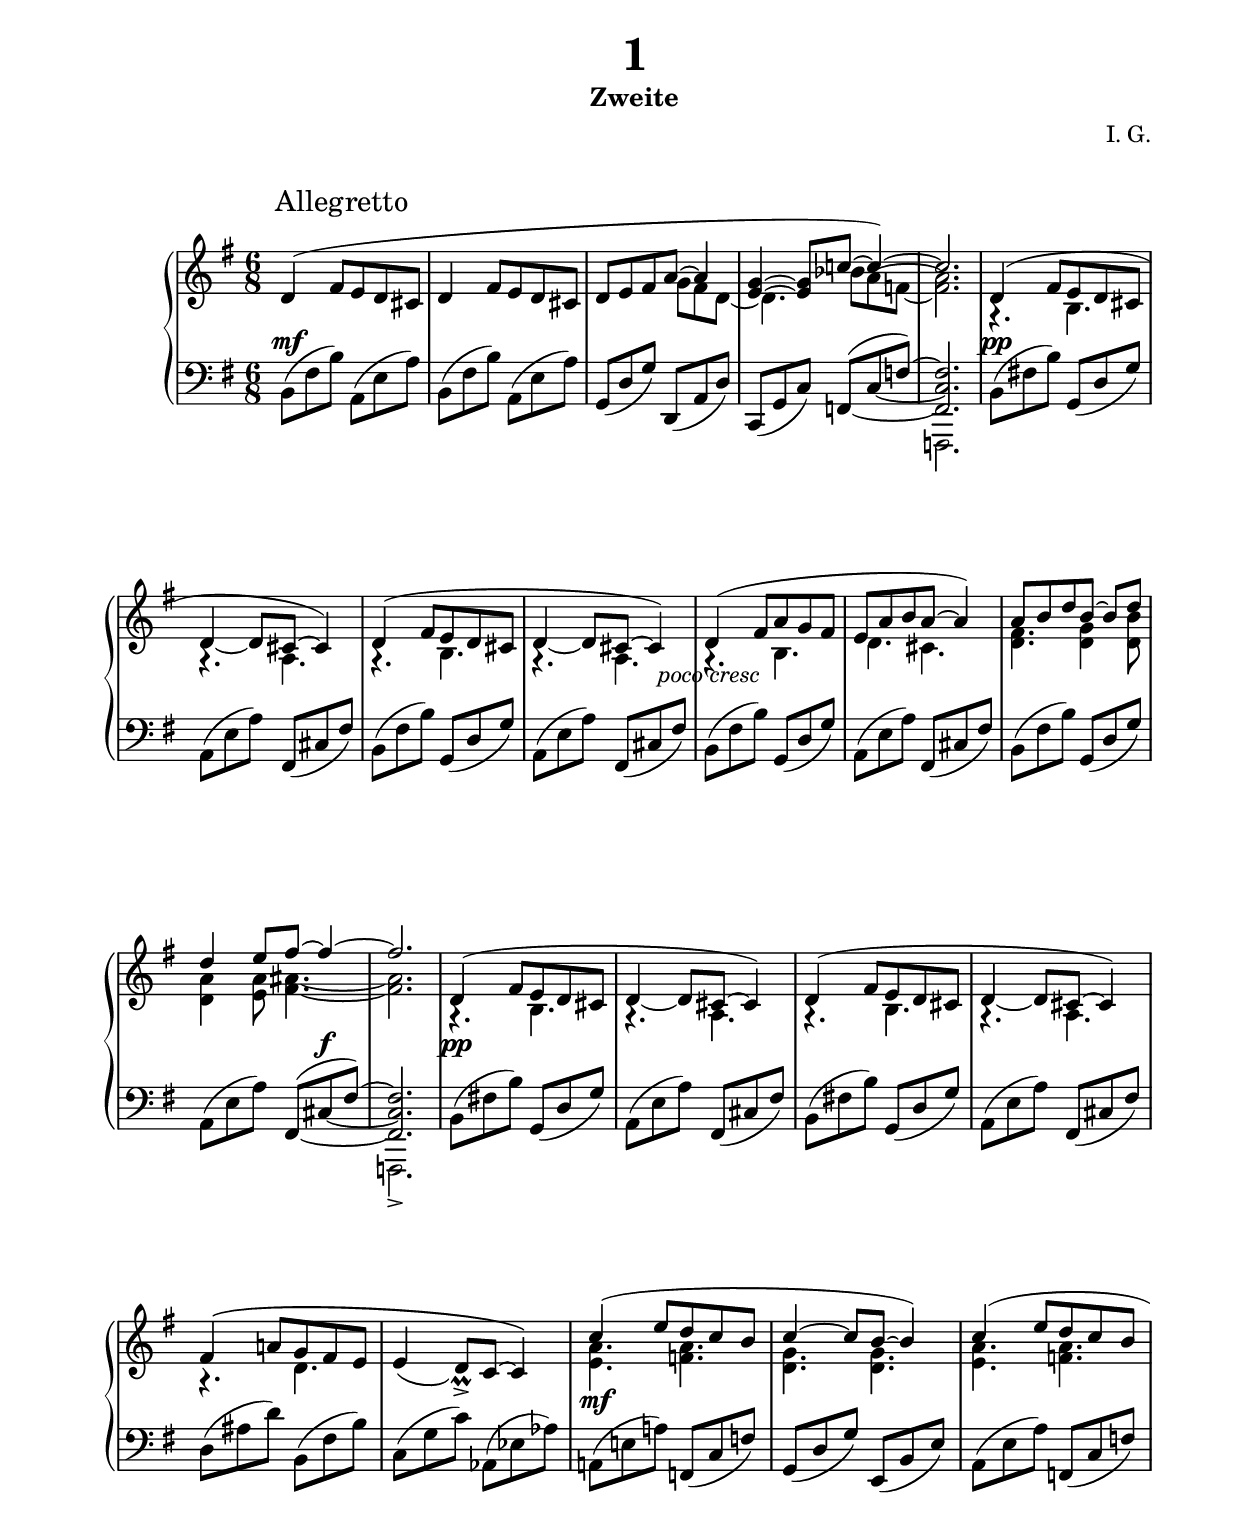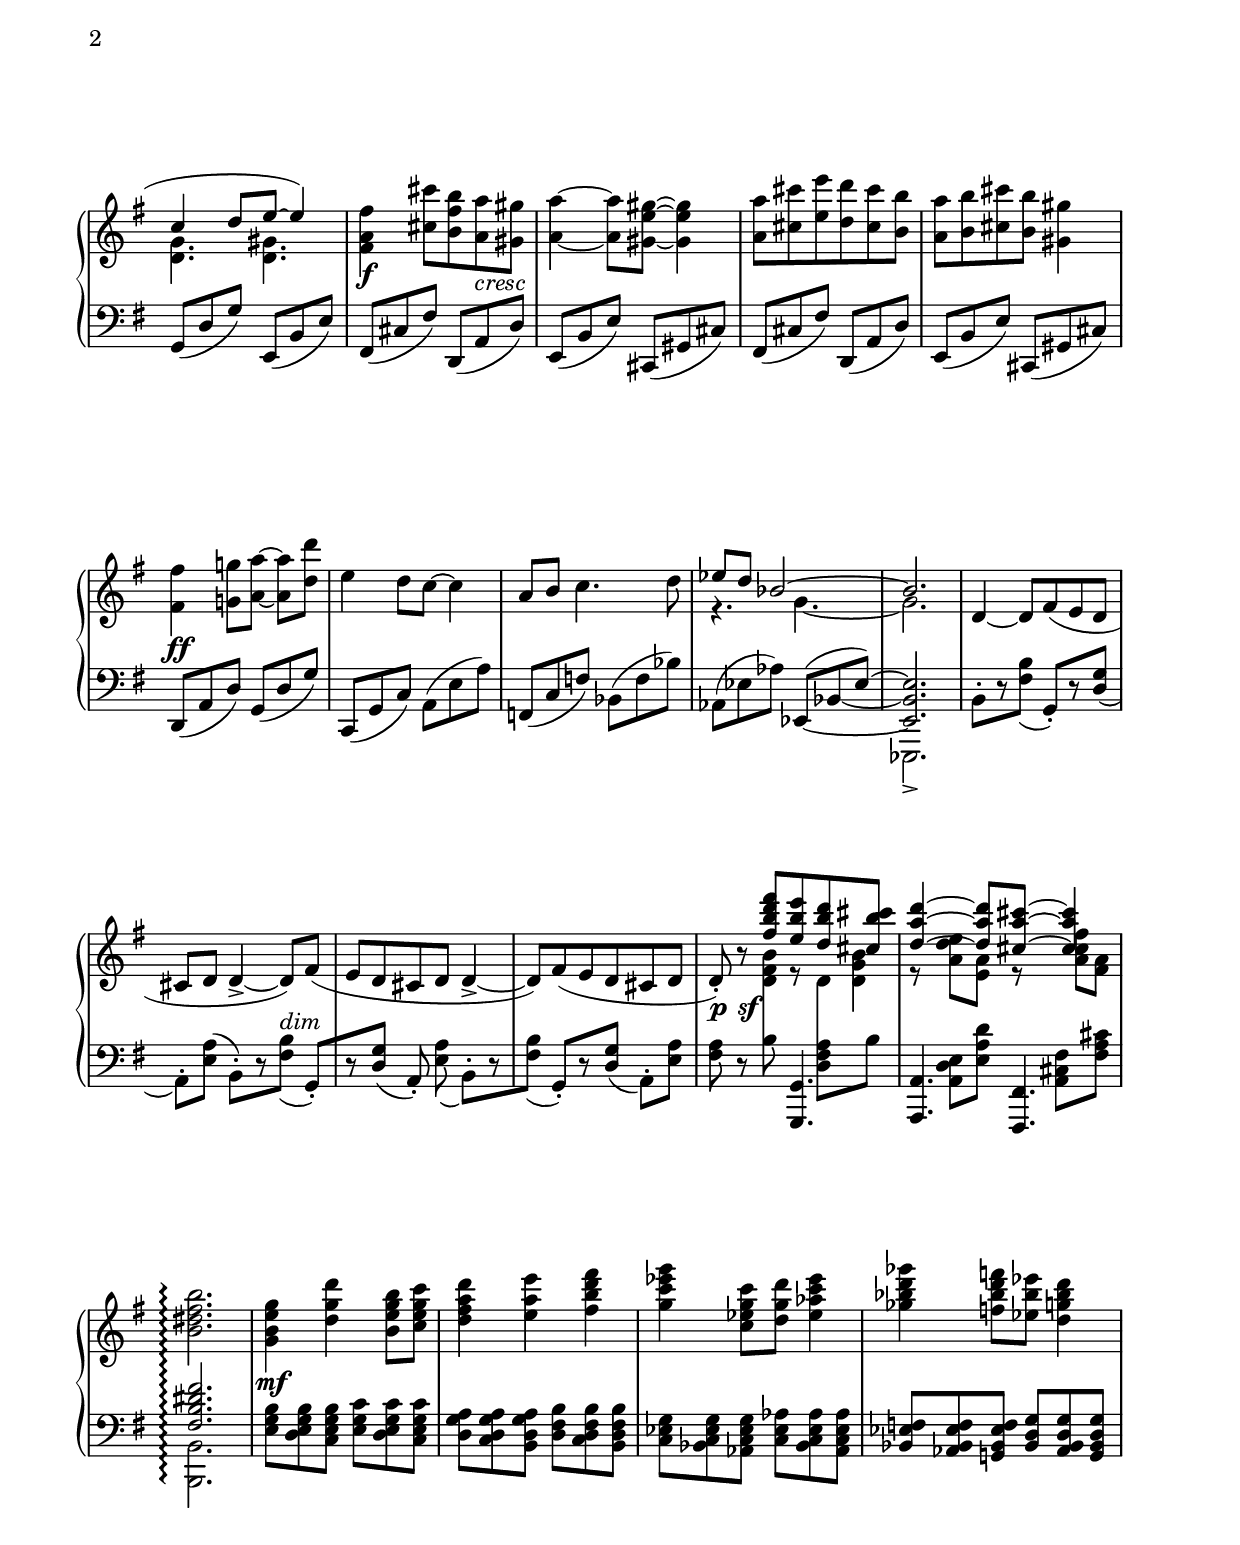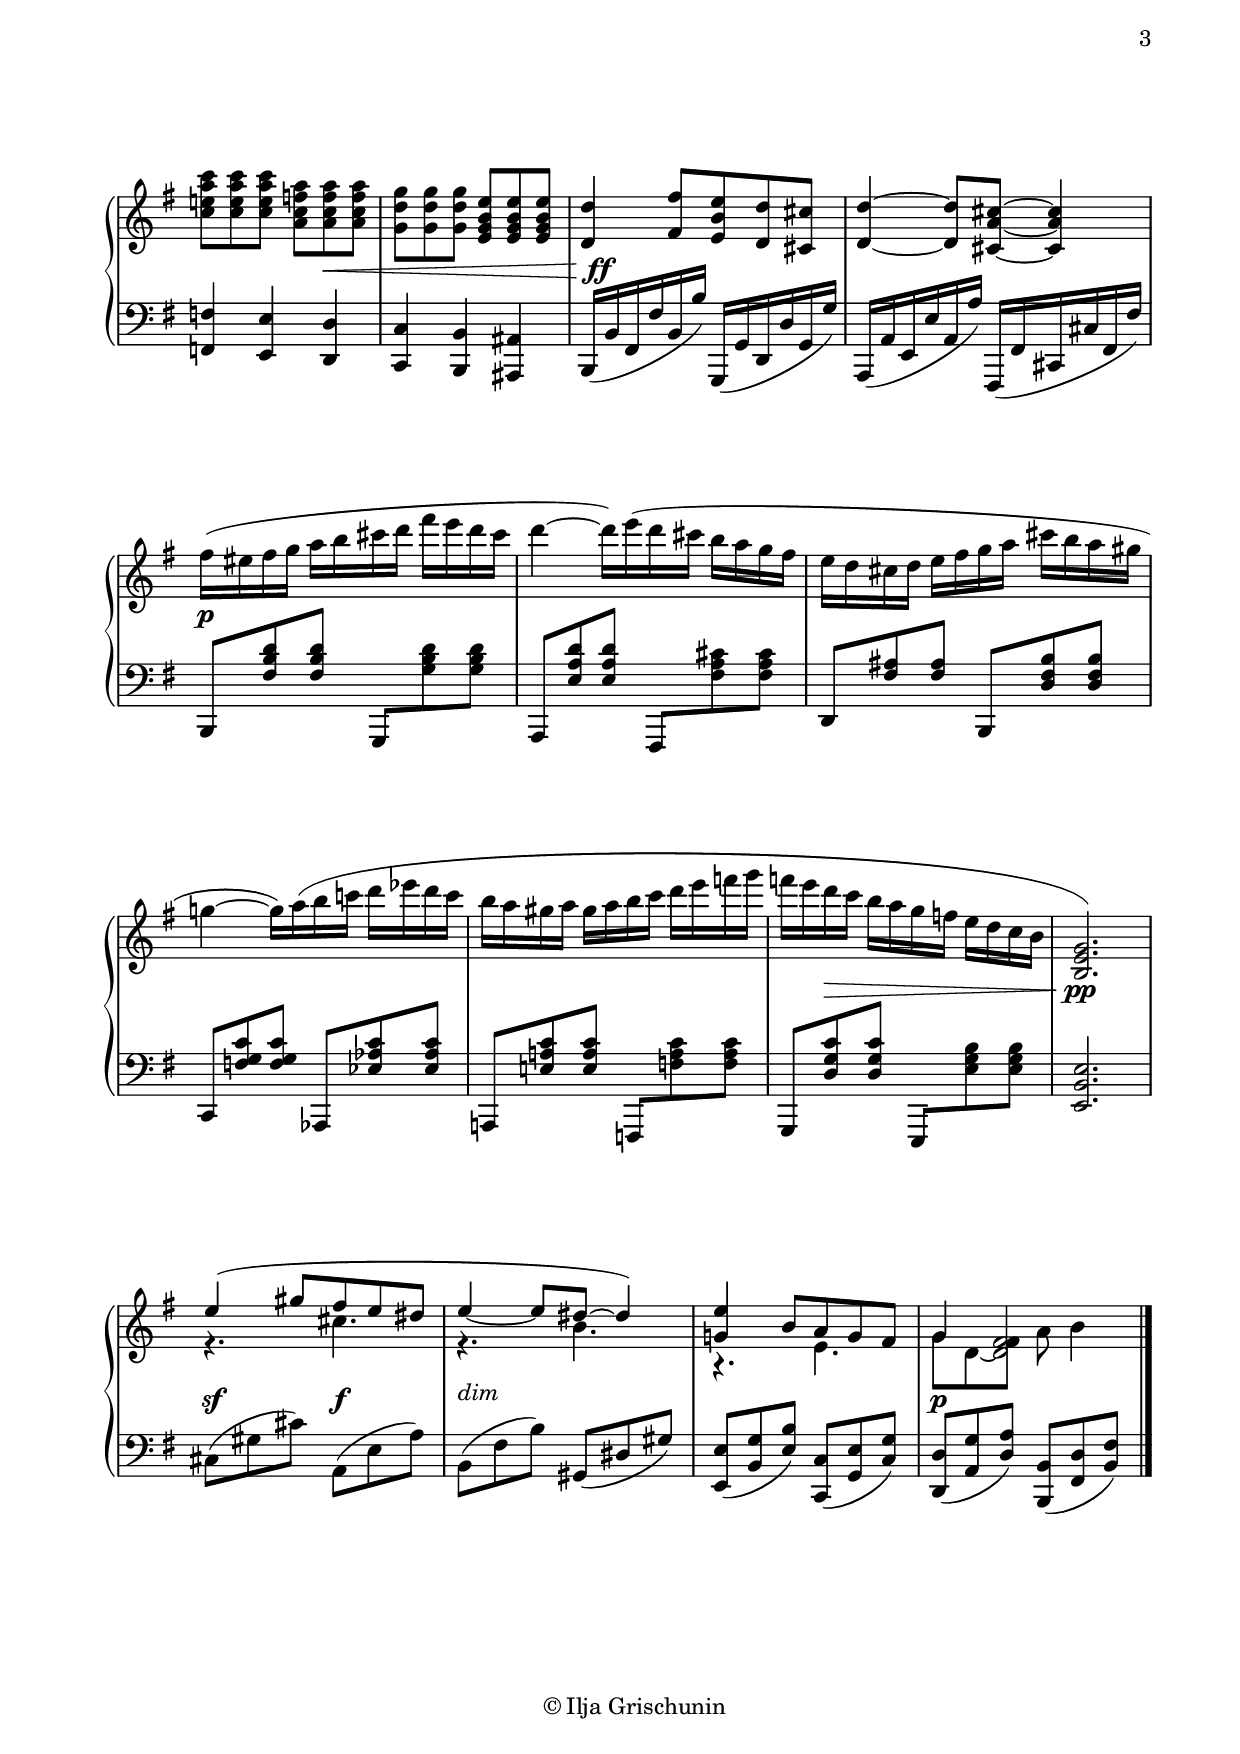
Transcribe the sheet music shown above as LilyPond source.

\version "2.19.15"

\language "deutsch"

\paper {
  #(set-paper-size "a4")
  top-system-spacing.basic-distance = #20
  top-markup-spacing.basic-distance = #5
  markup-system-spacing.basic-distance = #28
  system-system-spacing.basic-distance = #26
  %score-system-spacing.basic-distance = #20
  %score-markup-spacing.basic-distance = #20
  last-bottom-spacing.basic-distance = #28
  %left-margin = 15
  %right-margin = 15
  two-sided = ##t
  inner-margin = 20
  outer-margin = 15
}

\header {
  title = \markup { \fontsize #2 "1" }
  subtitle = "Zweite"
  composer = "I. G."
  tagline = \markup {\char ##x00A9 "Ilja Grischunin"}
}

\layout {
  indent = 10
  \context {
    \PianoStaff
    \consists #Span_stem_engraver
  }
}

makeOctaves =
#(define-music-function (parser location arg mus)
   (integer? ly:music?)
   #{<<
     \withMusicProperty #'to-relative-callback
     #(lambda (m p)
        (let ((mu (ly:music-property m 'element)))
          (ly:music-transpose mu (ly:make-pitch (- arg) 0 0))
          (ly:make-music-relative! mu p)
          (ly:music-transpose mu (ly:make-pitch arg 0 0)))
        p)
     \transpose c' $(ly:make-pitch arg 0 0) $mus
     $mus
     >>
   #})

rhMark = \markup {
  \override #'(font-encoding . latin1) \italic "RH"
}
lhMark = \markup {
  \override #'(font-encoding . latin1) \italic "LH"
}
pocoCr = #(make-music 'CrescendoEvent
            'span-type 'text
            'span-text "poco cresc.")
pocoDim = #(make-music 'CrescendoEvent
             'span-type 'text
             'span-text "poco dimin.")

top = \change Staff = "RH"
bot = \change Staff = "LH"

ignore = \override NoteColumn #'ignore-collision = ##t

xLV = #(define-music-function (parser location further) (number?) #{
  \once \override LaissezVibrerTie  #'X-extent = #'(0 . 0)
  \once \override LaissezVibrerTie  #'details #'note-head-gap = #(/
                                                                  further -2)
  \once \override LaissezVibrerTie  #'extra-offset = #(cons (/
                                                             further 2) 0)
         #})

\include "global.ly"
\version "2.19.15"

\language "deutsch"

%%%%%%%%%% TWO %%%%%%%%%%%%%%%%%%%%%%%%%%%%%%%%%%%%%%%%%%%%%%%%%%%%%%%
%%%%%%%%%%% RH %%%%%%%%%%%%
rechtsTwo = \relative {
  \time 6/8
  \set Staff.beatStructure = #'(6)
  \override Score.RehearsalMark.extra-offset = #'(4 . 2)
  \mark "Allegretto"
  <<
    {
      d'4( fis8 e d cis d4 fis8 e d cis d e fis a~ a4<e g>~ q8 c'!~ c4~) c2.
    }
    \\
    {
      s2.*2 s4. g8 fis d~ d4. b'8
      \set tieWaitForNote = ##t
      a~ f~ <a f>2.
    }
  >>
  \repeat unfold 2 {
    <<
      {
        d,4( fis8 e d cis d4_~ d8 cis~ cis4)
      }
      \\
      {
        \override Rest.staff-position = #-9
        r4. h r a
      }
    >>
  }
  <<
    {
      d4( fis8 a g fis e a h a~ a4) a8 h d h~ h[ d] d4 e8 fis~ fis4~ fis2.
    }
    \\
    {
      r4. h,, d cis <d fis><d g>4<d h'>8<d a'>4<e a>8<fis ais>4.~ q2.
    }
  >>
  \repeat unfold 2 {
    <<
      {
        d4( fis8 e d cis d4_~ d8 cis~ cis4)
      }
      \\
      {
        r4. h r a
      }
    >>
  }
  <<
    {
      fis'4\( a!8 g fis e
      \shape #'((-0.2 . 0) (-0.5 . 0) (-0.5 . 0) (-1.2 . 0)) Slur
      e4_(
      %\once\override Script.extra-offset = #'(0 . 0.8)
      d8_\prall _>) c~ c4\)
    }
    \\
    {
      \override Rest.staff-position = #-8
      r4. d s2.
    }
  >>
  <<
    {
      c'4( e8 d c h c4~ c8 h~ h4)
      c4( e8 d c h c4 d8 e~ e4)
    }
    \\
    {
      <e, a>4.<f a><d g><d g>
      <e a><f a><d g><d gis>
    }
  >>
  <fis a fis'>4<cis' cis'>8<h fis' h><a a'><gis gis'><a a'>4~ q8<gis e' gis>~ q4
  \makeOctaves #1 {
    a8 cis e d cis h a h cis h gis4 fis g!8 a~ a[ d]
  }
  e4 d8 c~ c4 a8 h c4. d8
  <<
    {
      es8 d b2~ b2.
    }
    \\
    {
      \revert MultiMeasureRest.direction
      r4. g~ g2.
    }
  >>
  d4~ d8 fis( e d cis d d4->~ d8) fis( e d cis d d4->~ d8) fis( e d cis d
  d-.) r
  <<
    {
      <fis' h d fis><e h' e><d h' d>
      %\once \override NoteColumn.force-hshift = #-2
      <cis h' cis><d a' d>4~ q8 <cis a' cis>~ q4
    }
    \\
    {
      \autoBeamOff
      \stemDown
      \crossStaff {
        <d, fis h>8 r d
        \once \override NoteColumn.force-hshift = #-1.5
        <d g h>
      }
      \autoBeamOn
      r8 <a' d e><e a> r
      \once \override NoteColumn.force-hshift = #1.5
      <a cis fis><fis a>
    }
  >>
  \set PianoStaff.connectArpeggios = ##t
  <h dis fis h>2.\arpeggio
  <g h e g>4<d' g d'><h e g h>8<c e g c><d fis a d>4<e a e'><fis h d fis>
  <g c es g><c, es g c>8<d g d'><es as c es>4
  <ges b d ges><f b d f>8<es b' es><d g b d>4
  \set Staff.beatStructure = #'(3 3)
  <c e! a c>8 <c e a c> q <a c f a> q q <g d' g> q q <e g h e> q q
  \set Staff.beatStructure = #'(6)
  <d d'>4<fis fis'>8<e h' e><d d'><cis cis'><d d'>4~ q8 <cis a' cis>~ q4
  \set Staff.beatStructure = #'(2 2 2)
  fis'16( eis fis g a h cis d fis e d cis
  d4~ d16) e( d cis h a g fis e d cis d e fis g a cis h a gis
  g!4~ g16) a( h c! d es d c h a gis a gis a h c d e f g
  f e d c h a g f e d c h <h, e g>2.)
  \set Staff.beatStructure = #'(6)
  <<
    {
      e'4( gis8 fis e dis e4_~ e8 dis~ dis4)
      <g,! e'>4 h8 a g fis g4
      \once \override NoteColumn.force-hshift = #-1.5
      <d fis>2
    }
    \\
    {
      r4. cis' r h r e, g8
      \set tieWaitForNote = ##t
      d fis a\noBeam h4
    }
    \\
    {
      \voiceTwo
      s2.*3 s8 \hideNotes d,~ d s4.\unHideNotes
    }
  >>
  \bar "|."
  \tag #'fullPart {\stopStaff}
}

%%%%%%%% DYNAMIC %%%%%%%%%%
dynamicTwo = {
  \override Hairpin.to-barline = ##f
  s2.*5\mf s2.*3\pp s2
  \once \override TextScript.extra-offset = #'(1 . 1)
  s4-\markup {\italic poco cresc} s2.*3 s2 s4\f s2. s2.*6\pp s2.*4\mf s2\f
  s4-\markup {\italic cresc} s2.*3 s2.*6\ff s2 s4-\markup {\italic dim} s2.*2
  s4\p
  \once \override DynamicText.X-offset = #-2.5
  s2\sf s2.*2 s2.*4\mf s2 s4\< s2.
  \once \override DynamicText.X-offset = #0.5
  s2.*2\ff s2.*5\p s8 s8\> s2 s2.\pp s4.\sf s\f
  \once \override TextScript.extra-offset = #'(0 . 2)
  s2.*2-\markup {\italic dim} s2.\p
}

%%%%%%%%%%% LH %%%%%%%%%%%%
linksTwo = \relative {
  \time 6/8
  \clef bass
  h,8( fis' h) a,(  e' a) h,8( fis' h) a,(  e' a) g,( d' g) d,( a' d)
  c,( g' c)
  <<
    {
      \set tieWaitForNote = ##t
      \tieDown f,~( c'~ \tieUp f~)
      <f, c' f>2.
    }
    \\
    {
      s4. f,2.
    }
  >>
  h'8( fis'! h) g,( d' g) a,( e' a) fis,( cis' fis)
  h,8( fis' h) g,( d' g) a,( e' a) fis,( cis' fis)
  h,8( fis' h) g,( d' g) a,( e' a) fis,( cis' fis)
  h,8( fis' h) g,( d' g) a,( e' a)
  <<
    {
      \set tieWaitForNote = ##t
      \tieDown fis,~( cis'~ \tieUp fis~)
      <fis, cis' fis>2.
    }
    \\
    {
      s4. f,2.->
    }
  >>
  \repeat unfold 2 {
    h'8( fis'! h) g,( d' g) a,( e' a) fis,( cis' fis)
  }
  d( ais' d) h,( fis' h) c,( g' c) as,( es' as)
  a,!( e'! a!) f,(  c'  f) g,( d' g) e,( h' e)
  a,( e' a) f,(  c'  f) g,( d' g) e,( h' e)
  \repeat unfold 2 {
    fis,( cis' fis) d,( a' d) e,( h' e) cis,( gis' cis)
  }
  d,( a' d) g,( d' g) c,,( g' c) a( e' a) f,( c' f) b,( f' b) as,( es' as)
  <<
    {
      \set tieWaitForNote = ##t
      \tieDown es,~( b'~ \tieUp es~)
      <es, b' es>2.
    }
    \\
    {
      s4. es,2.->
    }
  >>
  h''8-.[ r <fis' h>]_( g,)-.[ r <d' g>]_( a)-. <e' a>(
  h8-.)[ r <fis' h>]_( g,)-.[ r <d' g>]( a)-. <e' a>_(
  h8-.)[ r <fis' h>]_( g,)-.[ r <d' g>]_( a)-. <e' a><fis a> r
  <<
    {
      s8 <g,, g'>4.<a a'><fis fis'><fis'' h dis fis>2.\arpeggio
    }
    \\
    {
      h8 s <d, fis a> h' s <a, d e><e' a d> s <a, cis fis><fis' a cis>
      <h,, h'>2.\arpeggio
    }
  >>
  <e' g h>8<d e g h><c e g h><e g c><d e g c><c e g c>
  <d g a><c d g a><h d g a><d fis h><c d fis h><h d fis h>
  <c es g><b c es g><as c es g><c es as><b c es as><as c es as>
  <b es f><as b es f><g! b es f><b d g><as b d g><g b d g>
  \makeOctaves #1 {f4 e d c h ais}
  h16( h' fis fis' h, h') g,,( g' d d' g, g')
  a,,( a' e e' a, a') fis,,( fis' cis cis' fis, fis')
  h,,8 <fis'' h d> q g,, <g'' h d> q a,, <e'' a d> q fis,, <fis'' a cis> q
  d, <fis' ais> q  h,, <d' fis h> q c, <f' g c> q as,, <es'' as c> q
  a,,! <e''! a! c><e a c> f,, <f'' a c> q g,, <d'' g c> q e,, <e'' g h> q
  <e, h' e>2.
  cis'8( gis' cis) a,( e' a) h,( fis' h) gis,( dis' gis)
  <e, e'>(<h' g'><e h'>)<c, c'>(<g' e'><c g'>)
  <d, d'>(<a' g'><d a'>)<h, h'>(<fis'd'><h fis'>)
  \tag #'fullPart {
    \stopStaff
    s4-\markup { Attacca }
  }
}


%%%%%%%%%%%%%%%%%%%%%%%%%%%%%%%%%%%%%%%%
\score {
  \new PianoStaff <<
    \new Staff = "RH" << \global \removeWithTag #'fullPart \rechtsTwo >>
    \new Dynamics = "Dynamics_pf" \dynamicTwo
    \new Staff = "LH" << \global \removeWithTag #'fullPart \linksTwo >>
  >>
  \layout {
    \context {
      \Score
      %\override StaffGrouper.staff-staff-spacing.basic-distance = #13
      \remove "Bar_number_engraver"
    }
    %ragged-last = ##t
  }
}